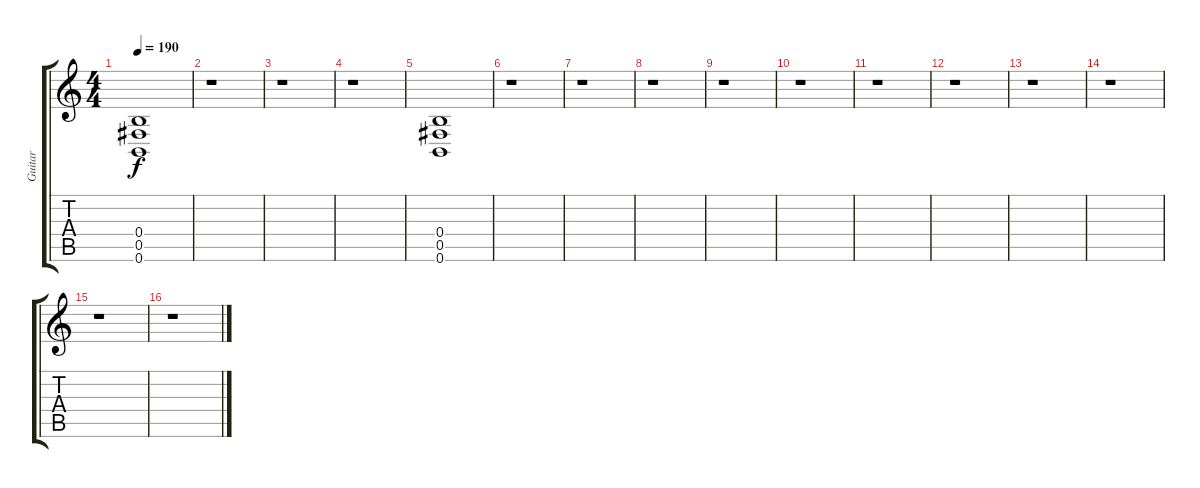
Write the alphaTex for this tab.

\track ("Guitar" "Guitar") {instrument distortionguitar}
\staff {score tabs}
\tuning (Db4 Ab3 E3 B2 Gb2 B1) {hide}
\ts (4 4)
\tempo 190
\clef g2
\ks c
(0.4 0.5 0.6).1{dy f} |
r.1 |
r.1 |
r.1 |
(0.4 0.5 0.6).1 |
r.1 |
r.1 |
r.1 |
r.1 |
r.1 |
r.1 |
r.1 |
r.1 |
r.1 |
r.1 |
r.1
